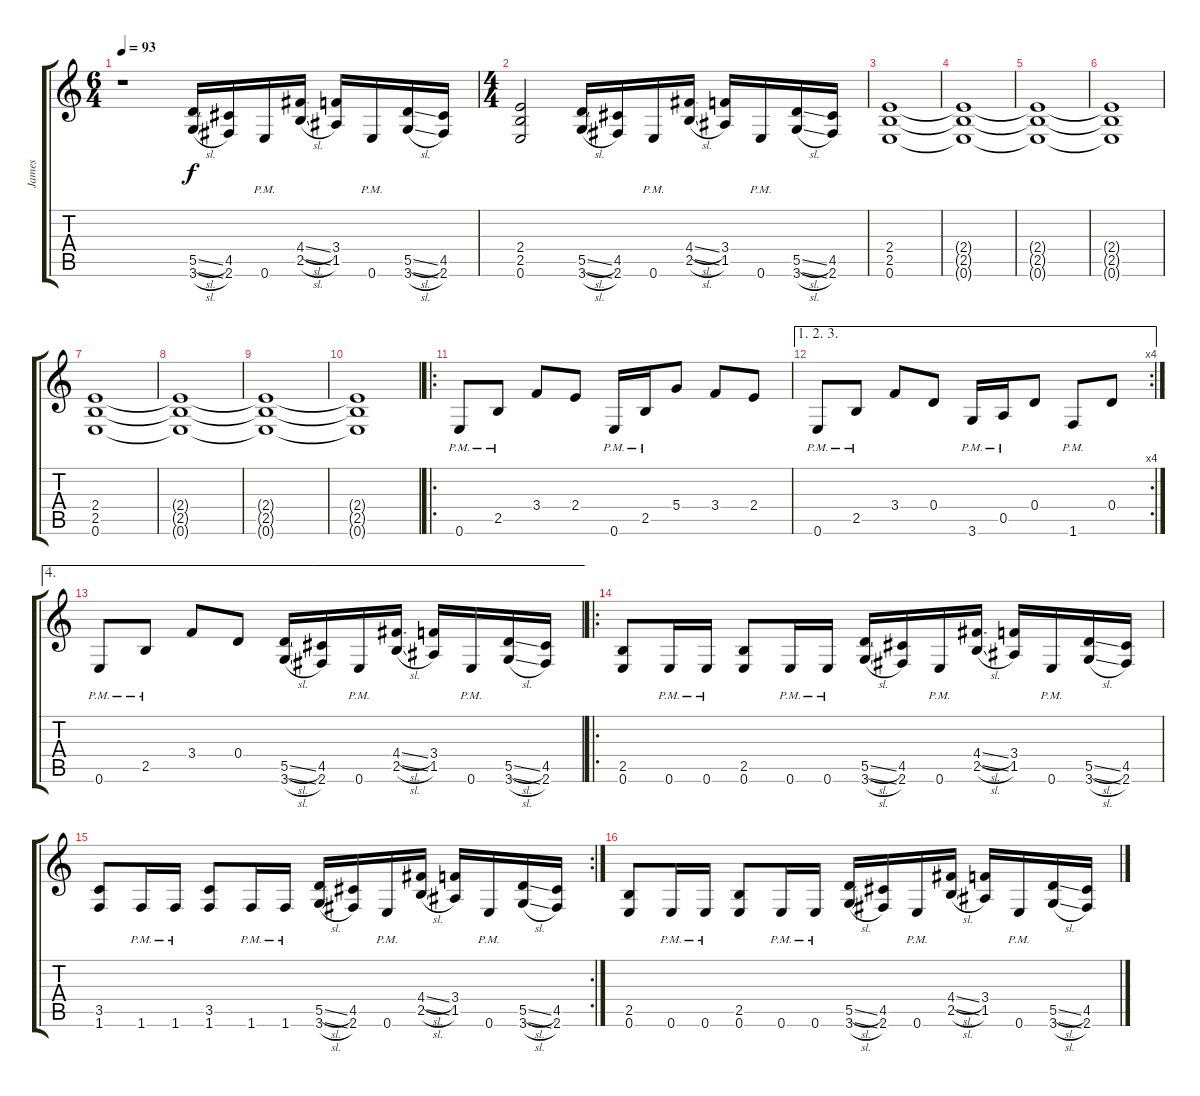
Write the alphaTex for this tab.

\track ("James" "James") {instrument overdrivenguitar}
\staff {score tabs}
\tuning (E4 B3 G3 D3 A2 E2) {hide}
\ts (6 4)
\tempo 93
\clef g2
\ks c
r.1{dy f instrument overdrivenguitar} (5.5{sl} 3.6{sl}).16 (4.5 2.6).16 0.6{pm}.16 (4.4{sl} 2.5{sl}).16 (3.4 1.5).16 0.6{pm}.16 (5.5{sl} 3.6{sl}).16 (4.5 2.6).16 |
\ts (4 4)
(2.4 2.5 0.6).2 (5.5{sl} 3.6{sl}).16 (4.5 2.6).16 0.6{pm}.16 (4.4{sl} 2.5{sl}).16 (3.4 1.5).16 0.6{pm}.16 (5.5{sl} 3.6{sl}).16 (4.5 2.6).16 |
(2.4 2.5 0.6).1 |
(2.4{t} 2.5{t} 0.6{t}).1 |
(2.4{t} 2.5{t} 0.6{t}).1 |
(2.4{t} 2.5{t} 0.6{t}).1 |
(2.4 2.5 0.6).1 |
(2.4{t} 2.5{t} 0.6{t}).1 |
(2.4{t} 2.5{t} 0.6{t}).1 |
(2.4{t} 2.5{t} 0.6{t}).1 |
\ro
0.6{pm}.8 2.5{pm}.8 3.4.8 2.4.8 0.6{pm}.16 2.5{pm}.16 5.4.8 3.4.8 2.4.8 |
\ae (1 2 3)
\rc 4
0.6{pm}.8 2.5{pm}.8 3.4.8 0.4.8 3.6{pm}.16 0.5{pm}.16 0.4.8 1.6{pm}.8 0.4.8 |
\ae 4
0.6{pm}.8 2.5{pm}.8 3.4.8 0.4.8 (5.5{sl} 3.6{sl}).16 (4.5 2.6).16 0.6{pm}.16 (4.4{sl} 2.5{sl}).16 (3.4 1.5).16 0.6{pm}.16 (5.5{sl} 3.6{sl}).16 (4.5 2.6).16 |
\ro
(2.5 0.6).8 0.6{pm}.16 0.6{pm}.16 (2.5 0.6).8 0.6{pm}.16 0.6{pm}.16 (5.5{sl} 3.6{sl}).16 (4.5 2.6).16 0.6{pm}.16 (4.4{sl} 2.5{sl}).16 (3.4 1.5).16 0.6{pm}.16 (5.5{sl} 3.6{sl}).16 (4.5 2.6).16 |
\rc 2
(3.5 1.6).8 1.6{pm}.16 1.6{pm}.16 (3.5 1.6).8 1.6{pm}.16 1.6{pm}.16 (5.5{sl} 3.6{sl}).16 (4.5 2.6).16 0.6{pm}.16 (4.4{sl} 2.5{sl}).16 (3.4 1.5).16 0.6{pm}.16 (5.5{sl} 3.6{sl}).16 (4.5 2.6).16 |
(2.5 0.6).8 0.6{pm}.16 0.6{pm}.16 (2.5 0.6).8 0.6{pm}.16 0.6{pm}.16 (5.5{sl} 3.6{sl}).16 (4.5 2.6).16 0.6{pm}.16 (4.4{sl} 2.5{sl}).16 (3.4 1.5).16 0.6{pm}.16 (5.5{sl} 3.6{sl}).16 (4.5 2.6).16
